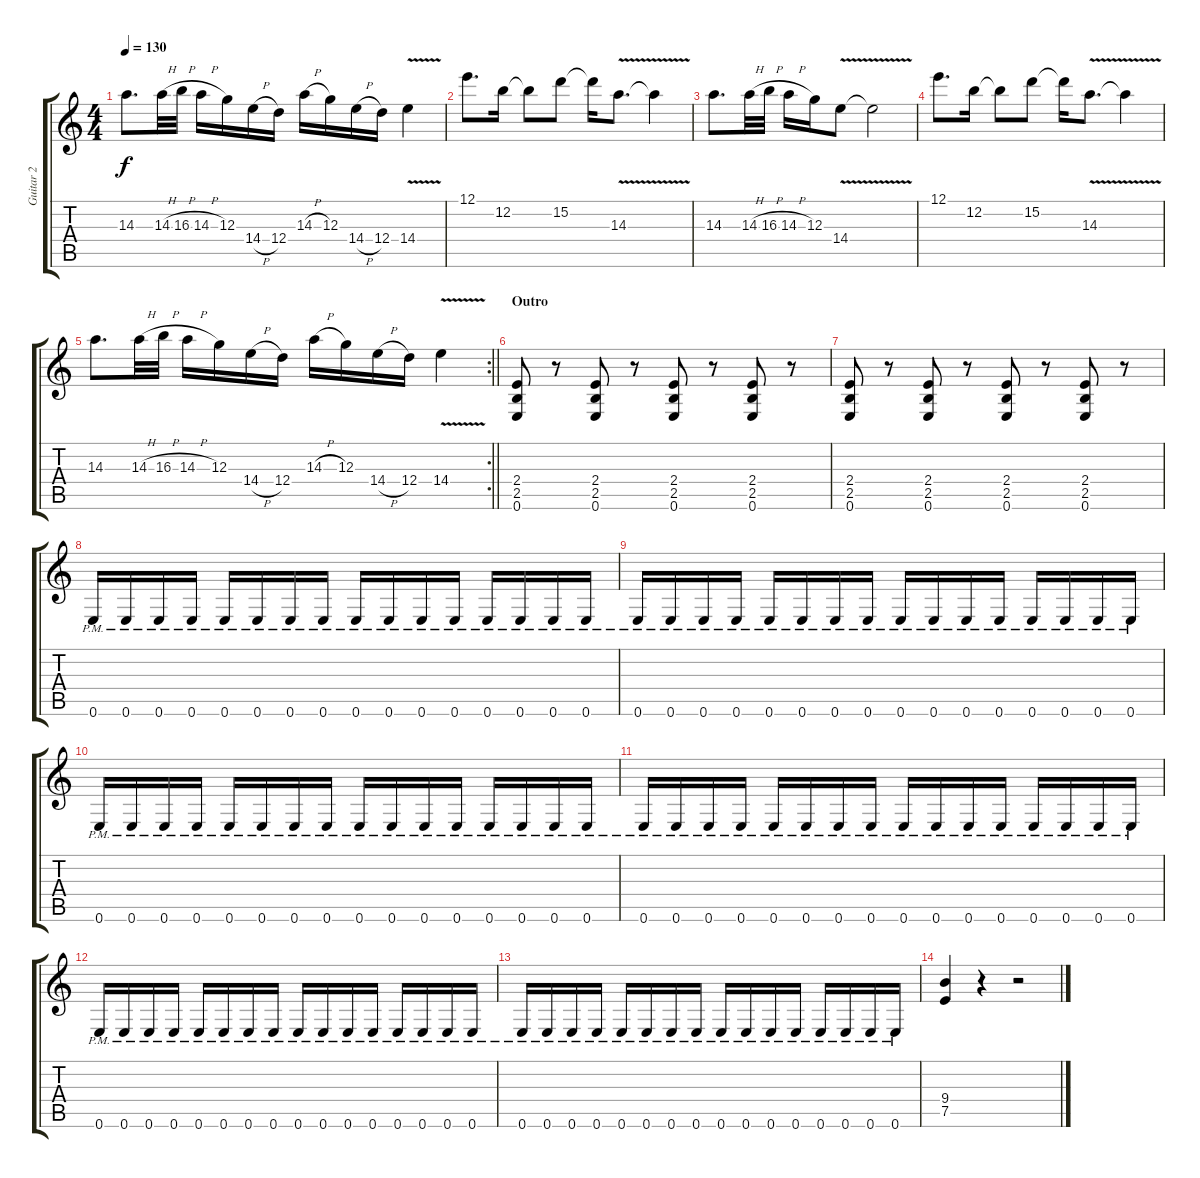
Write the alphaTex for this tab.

\track ("Guitar 2" "Guitar 2") {instrument distortionguitar}
\staff {score tabs}
\tuning (E4 B3 G3 D3 A2 E2) {hide}
\ts (4 4)
\tempo 130
\clef g2
\ks c
14.3.8{d dy f} 14.3{h}.32 16.3{h}.32 14.3{h}.16 12.3.16 14.4{h}.16 12.4.16 14.3{h}.16 12.3.16 14.4{h}.16 12.4.16 14.4{v}.4 |
12.1.8{d} 12.2.16 12.2{t}.8 15.2.8 15.2{t}.16 14.3{v}.8{d} 14.3{t}.4 |
14.3.8{d} 14.3{h}.32 16.3{h}.32 14.3{h}.16 12.3.16 14.4{v}.8 14.4{t}.2 |
12.1.8{d} 12.2.16 12.2{t}.8 15.2.8 15.2{t}.16 14.3{v}.8{d} 14.3{t}.4 |
\rc 2
\barLineRight lightlight
14.3.8{d} 14.3{h}.32 16.3{h}.32 14.3{h}.16 12.3.16 14.4{h}.16 12.4.16 14.3{h}.16 12.3.16 14.4{h}.16 12.4.16 14.4{v}.4 |
\section ("" "Outro")
(2.4 2.5 0.6).8 r.8 (2.4 2.5 0.6).8 r.8 (2.4 2.5 0.6).8 r.8 (2.4 2.5 0.6).8 r.8 |
(2.4 2.5 0.6).8 r.8 (2.4 2.5 0.6).8 r.8 (2.4 2.5 0.6).8 r.8 (2.4 2.5 0.6).8 r.8 |
0.6{pm}.16 0.6{pm}.16 0.6{pm}.16 0.6{pm}.16 0.6{pm}.16 0.6{pm}.16 0.6{pm}.16 0.6{pm}.16 0.6{pm}.16 0.6{pm}.16 0.6{pm}.16 0.6{pm}.16 0.6{pm}.16 0.6{pm}.16 0.6{pm}.16 0.6{pm}.16 |
0.6{pm}.16 0.6{pm}.16 0.6{pm}.16 0.6{pm}.16 0.6{pm}.16 0.6{pm}.16 0.6{pm}.16 0.6{pm}.16 0.6{pm}.16 0.6{pm}.16 0.6{pm}.16 0.6{pm}.16 0.6{pm}.16 0.6{pm}.16 0.6{pm}.16 0.6{pm}.16 |
0.6{pm}.16 0.6{pm}.16 0.6{pm}.16 0.6{pm}.16 0.6{pm}.16 0.6{pm}.16 0.6{pm}.16 0.6{pm}.16 0.6{pm}.16 0.6{pm}.16 0.6{pm}.16 0.6{pm}.16 0.6{pm}.16 0.6{pm}.16 0.6{pm}.16 0.6{pm}.16 |
0.6{pm}.16 0.6{pm}.16 0.6{pm}.16 0.6{pm}.16 0.6{pm}.16 0.6{pm}.16 0.6{pm}.16 0.6{pm}.16 0.6{pm}.16 0.6{pm}.16 0.6{pm}.16 0.6{pm}.16 0.6{pm}.16 0.6{pm}.16 0.6{pm}.16 0.6{pm}.16 |
0.6{pm}.16 0.6{pm}.16 0.6{pm}.16 0.6{pm}.16 0.6{pm}.16 0.6{pm}.16 0.6{pm}.16 0.6{pm}.16 0.6{pm}.16 0.6{pm}.16 0.6{pm}.16 0.6{pm}.16 0.6{pm}.16 0.6{pm}.16 0.6{pm}.16 0.6{pm}.16 |
0.6{pm}.16 0.6{pm}.16 0.6{pm}.16 0.6{pm}.16 0.6{pm}.16 0.6{pm}.16 0.6{pm}.16 0.6{pm}.16 0.6{pm}.16 0.6{pm}.16 0.6{pm}.16 0.6{pm}.16 0.6{pm}.16 0.6{pm}.16 0.6{pm}.16 0.6{pm}.16 |
(9.4 7.5).4 r.4 r.2
